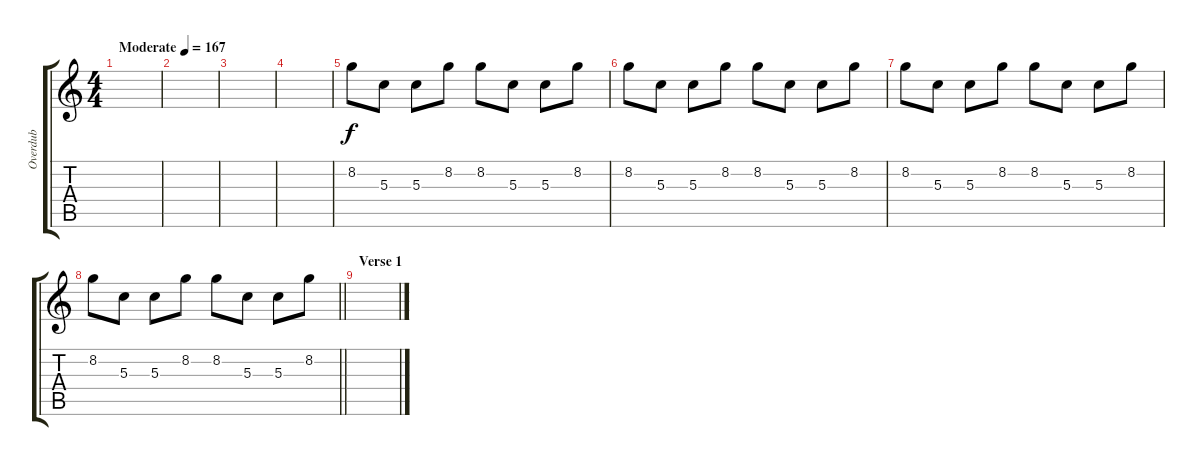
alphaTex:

\track ("Overdub" "Overdub") {instrument overdrivenguitar}
\staff {score tabs}
\tuning (E4 B3 G3 D3 A2 D2) {hide}
\ts (4 4)
\tempo (167 "Moderate")
\clef g2
\ks c
|
|
|
|
8.2.8{balance 0} 5.3.8 5.3.8 8.2.8 8.2.8 5.3.8 5.3.8 8.2.8 |
8.2.8 5.3.8 5.3.8 8.2.8 8.2.8 5.3.8 5.3.8 8.2.8 |
8.2.8 5.3.8 5.3.8 8.2.8 8.2.8 5.3.8 5.3.8 8.2.8 |
\barLineRight lightlight
8.2.8 5.3.8 5.3.8 8.2.8 8.2.8 5.3.8 5.3.8 8.2.8 |
\section ("" "Verse 1")
